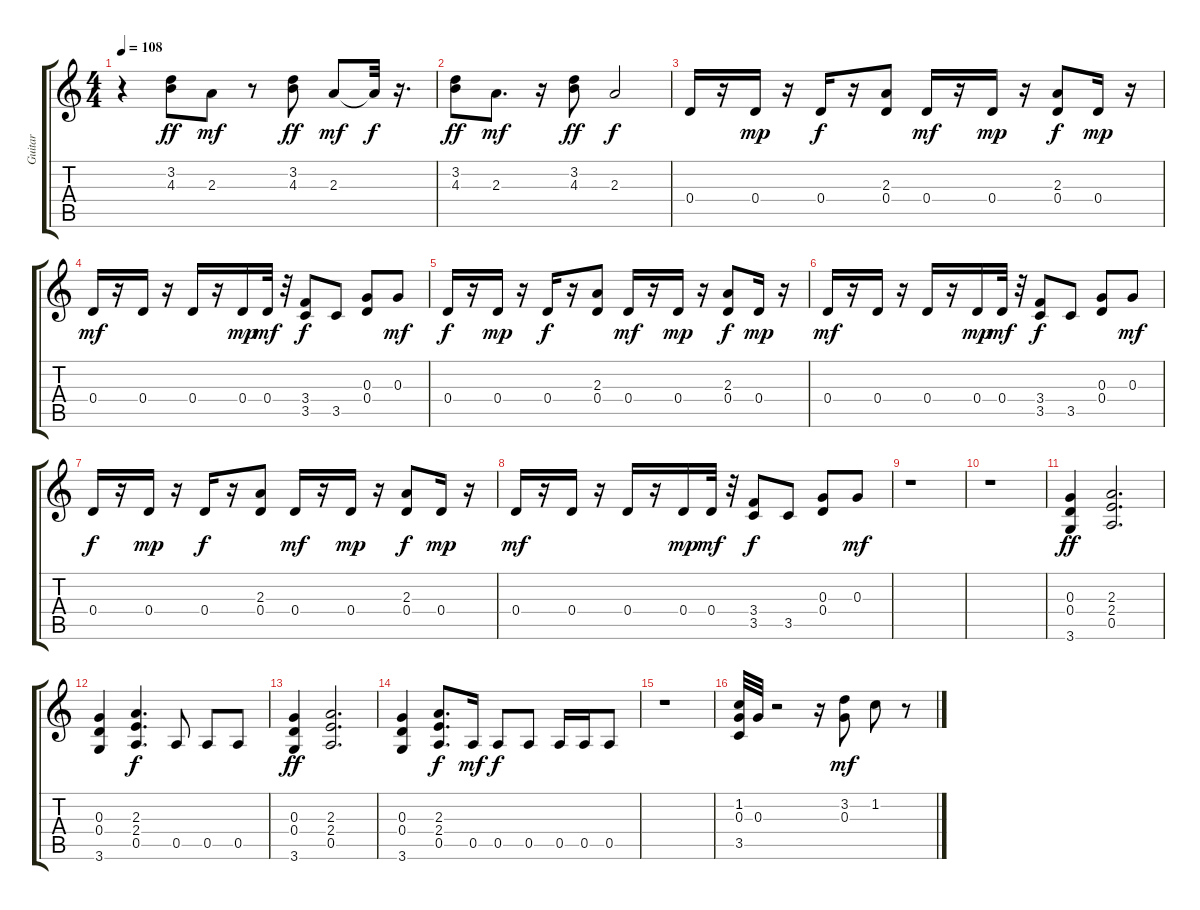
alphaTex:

\track ("Guitar" "Guitar") {instrument electricguitarclean}
\staff {score tabs}
\tuning (E4 B3 G3 D3 A2 E2) {hide}
\ts (4 4)
\tempo 108
\clef g2
\ks c
r.4{dy mf} (3.2 4.3).8{dy ff} 2.3.8{dy mf} r.8 (3.2 4.3).8{dy ff} 2.3.8{dy mf} 2.3{t}.32{dy f} r.16{d} |
(3.2 4.3).8{dy ff} 2.3.8{d dy mf} r.16 (3.2 4.3).8{dy ff} 2.3.2{dy f} |
0.4.16 r.16 0.4.16{dy mp} r.16 0.4.16{dy f} r.16 (2.3 0.4).8 0.4.16{dy mf} r.16 0.4.16{dy mp} r.16 (2.3 0.4).8{dy f} 0.4.16{dy mp} r.16 |
0.4.16{dy mf} r.16 0.4.16 r.16 0.4.16 r.16 0.4.16{dy mp} 0.4.32{dy mf} r.32 (3.4 3.5).8{dy f} 3.5.8 (0.3 0.4).8 0.3.8{dy mf} |
0.4.16{dy f} r.16 0.4.16{dy mp} r.16 0.4.16{dy f} r.16 (2.3 0.4).8 0.4.16{dy mf} r.16 0.4.16{dy mp} r.16 (2.3 0.4).8{dy f} 0.4.16{dy mp} r.16 |
0.4.16{dy mf} r.16 0.4.16 r.16 0.4.16 r.16 0.4.16{dy mp} 0.4.32{dy mf} r.32 (3.4 3.5).8{dy f} 3.5.8 (0.3 0.4).8 0.3.8{dy mf} |
0.4.16{dy f} r.16 0.4.16{dy mp} r.16 0.4.16{dy f} r.16 (2.3 0.4).8 0.4.16{dy mf} r.16 0.4.16{dy mp} r.16 (2.3 0.4).8{dy f} 0.4.16{dy mp} r.16 |
0.4.16{dy mf} r.16 0.4.16 r.16 0.4.16 r.16 0.4.16{dy mp} 0.4.32{dy mf} r.32 (3.4 3.5).8{dy f} 3.5.8 (0.3 0.4).8 0.3.8{dy mf} |
r.1 |
r.1 |
(0.3 0.4 3.6).4{dy ff} (2.3 2.4 0.5).2{d} |
(0.3 0.4 3.6).4 (2.3 2.4 0.5).4{d dy f} 0.5.8 0.5.8 0.5.8 |
(0.3 0.4 3.6).4{dy ff} (2.3 2.4 0.5).2{d} |
(0.3 0.4 3.6).4 (2.3 2.4 0.5).8{d dy f} 0.5.16{dy mf} 0.5.8{dy f} 0.5.8 0.5.16 0.5.16 0.5.8 |
r.1 |
(1.2 0.3 3.5).32 0.3.32 r.2 r.16 (3.2 0.3).8{dy mf} 1.2.8 r.8
